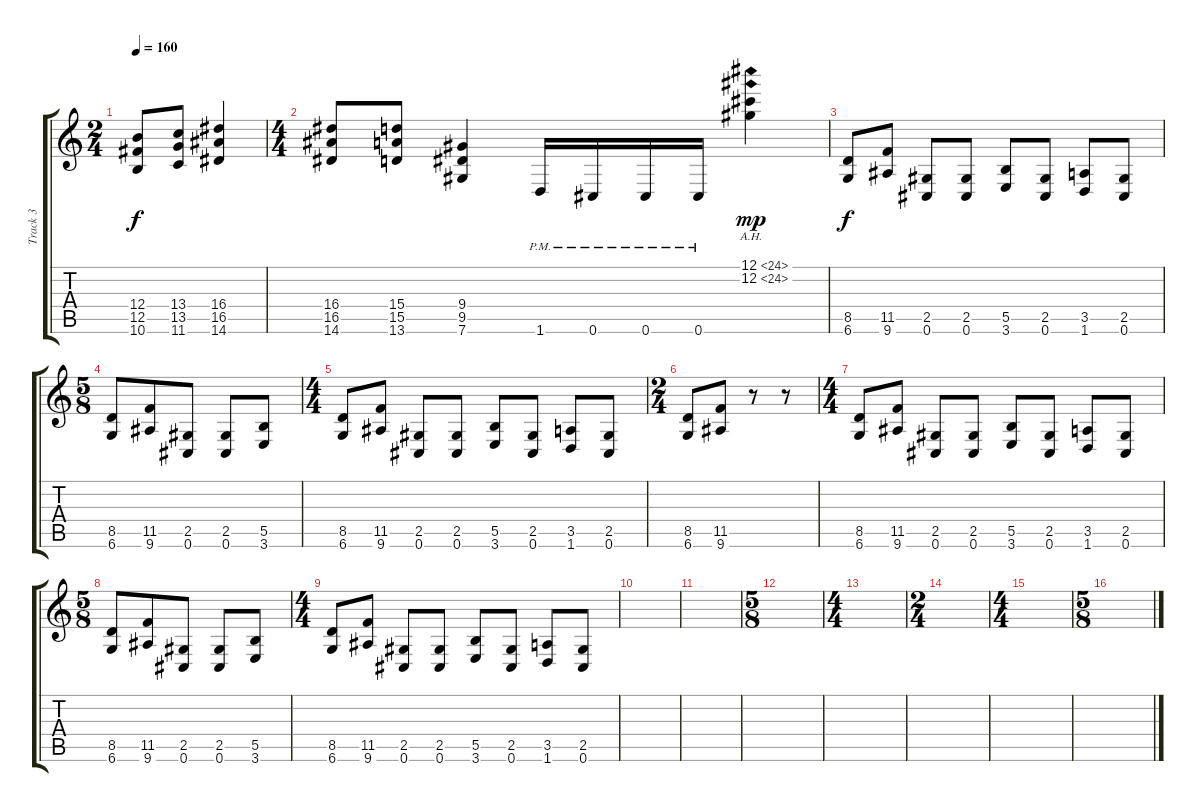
\track ("Track 3" "Track 3") {instrument distortionguitar}
\staff {score tabs}
\tuning (Db4 Ab3 E3 B2 Gb2 Db2) {hide}
\ts (2 4)
\tempo 160
\clef g2
\ks c
(12.4 12.5 10.6).8{dy f} (13.4 13.5 11.6).8 (16.4 16.5 14.6).4 |
\ts (4 4)
(16.4 16.5 14.6).8 (15.4 15.5 13.6).8 (9.4 9.5 7.6).4 1.6{pm}.16 0.6{pm}.16 0.6{pm}.16 0.6{pm}.16 (12.1{ah 12} 12.2{ah 12}).4{dy mp} |
(8.5 6.6).8{dy f} (11.5 9.6).8 (2.5 0.6).8 (2.5 0.6).8 (5.5 3.6).8 (2.5 0.6).8 (3.5 1.6).8 (2.5 0.6).8 |
\ts (5 8)
(8.5 6.6).8 (11.5 9.6).8 (2.5 0.6).8 (2.5 0.6).8 (5.5 3.6).8 |
\ts (4 4)
(8.5 6.6).8 (11.5 9.6).8 (2.5 0.6).8 (2.5 0.6).8 (5.5 3.6).8 (2.5 0.6).8 (3.5 1.6).8 (2.5 0.6).8 |
\ts (2 4)
(8.5 6.6).8 (11.5 9.6).8 r.8 r.8 |
\ts (4 4)
(8.5 6.6).8 (11.5 9.6).8 (2.5 0.6).8 (2.5 0.6).8 (5.5 3.6).8 (2.5 0.6).8 (3.5 1.6).8 (2.5 0.6).8 |
\ts (5 8)
(8.5 6.6).8 (11.5 9.6).8 (2.5 0.6).8 (2.5 0.6).8 (5.5 3.6).8 |
\ts (4 4)
(8.5 6.6).8 (11.5 9.6).8 (2.5 0.6).8 (2.5 0.6).8 (5.5 3.6).8 (2.5 0.6).8 (3.5 1.6).8 (2.5 0.6).8 |
|
|
\ts (5 8)
|
\ts (4 4)
|
\ts (2 4)
|
\ts (4 4)
|
\ts (5 8)
